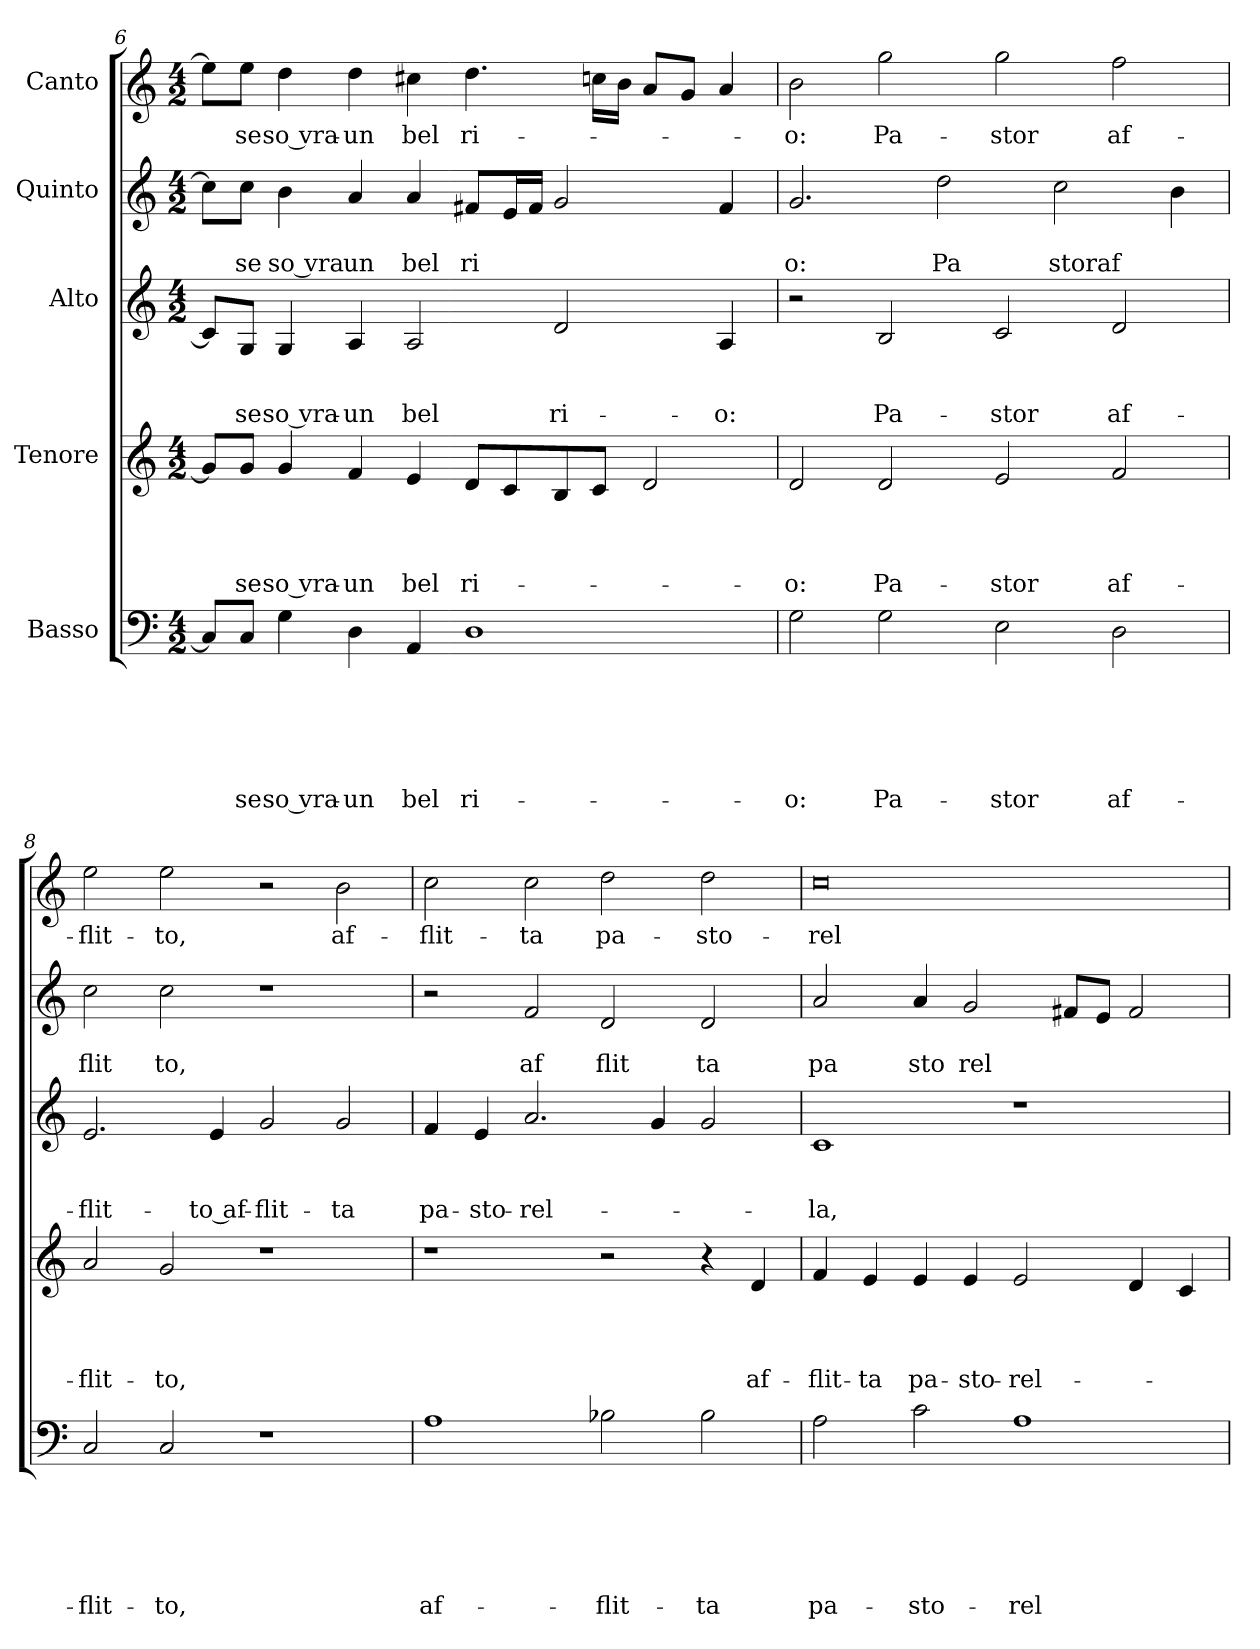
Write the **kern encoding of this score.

**kern	**text	**text	**text	**text	**text	**text	**kern	**text	**text	**text	**text	**kern	**text	**text	**text	**kern	**text	**text	**kern	**text
*part5	*part5	*part5	*part5	*part5	*part5	*part5	*part4	*part4	*part4	*part4	*part4	*part3	*part3	*part3	*part3	*part2	*part2	*part2	*part1	*part1
*staff5	*staff5	*staff5	*staff5	*staff5	*staff5	*staff5	*staff4	*staff4	*staff4	*staff4	*staff4	*staff3	*staff3	*staff3	*staff3	*staff2	*staff2	*staff2	*staff1	*staff1
*I"Basso	*	*	*	*	*	*	*I"Tenore	*	*	*	*	*I"Alto	*	*	*	*I"Quinto	*	*	*I"Canto	*
*clefF4	*	*	*	*	*	*	*clefG2	*	*	*	*	*clefG2	*	*	*	*clefG2	*	*	*clefG2	*
*k[]	*	*	*	*	*	*	*k[]	*	*	*	*	*k[]	*	*	*	*k[]	*	*	*k[]	*
*C:	*	*	*	*	*	*	*C:	*	*	*	*	*C:	*	*	*	*C:	*	*	*C:	*
*M4/2	*	*	*	*	*	*	*M4/2	*	*	*	*	*M4/2	*	*	*	*M4/2	*	*	*M4/2	*
=6	=6	=6	=6	=6	=6	=6	=6	=6	=6	=6	=6	=6	=6	=6	=6	=6	=6	=6	=6	=6
8C/L]	.	.	.	.	.	.	8g/L]	.	.	.	.	8c/L]	.	.	.	8cc\L]	.	.	8ee\L]	.
!	!	!	!	!	!	!LO:LY:b	!	!	!	!	!LO:LY:b	!	!	!	!LO:LY:b	!	!	!LO:LY:b	!	!LO:LY:b
8C/J	.	.	.	.	.	-se	8g/J	.	.	.	-se	8G/J	.	.	-se	8cc\J	.	se	8ee\J	-se
!	!	!	!	!	!	!LO:LY:b	!	!	!	!	!LO:LY:b	!	!	!	!LO:LY:b	!	!	!LO:LY:b	!	!LO:LY:b
4G\	.	.	.	.	.	so vra-	4g/	.	.	.	so vra-	4G/	.	.	so vra-	4b\	.	so vra	4dd\	so vra-
!	!	!	!	!	!	!LO:LY:b	!	!	!	!	!LO:LY:b	!	!	!	!LO:LY:b	!	!	!LO:LY:b	!	!LO:LY:b
4D\	.	.	.	.	.	-un	4f/	.	.	.	-un	4A/	.	.	-un	4a/	.	un	4dd\	-un
!	!	!	!	!	!	!LO:LY:b	!	!	!	!	!LO:LY:b	!	!	!	!LO:LY:b	!	!	!LO:LY:b	!	!LO:LY:b
4AA/	.	.	.	.	.	bel	4e/	.	.	.	bel	2A/	.	.	bel	4a/	.	bel	4cc#X\	bel
!	!	!	!	!	!	!LO:LY:b	!	!	!	!	!LO:LY:b	!	!	!	!	!	!	!LO:LY:b	!	!LO:LY:b
1D	.	.	.	.	.	ri-	8d/L	.	.	.	ri-	.	.	.	.	8f#X/L	.	ri	4.dd\	ri-
.	.	.	.	.	.	.	8c/	.	.	.	.	.	.	.	.	16e/L	.	.	.	.
.	.	.	.	.	.	.	.	.	.	.	.	.	.	.	.	16f#/JJ	.	.	.	.
!	!	!	!	!	!	!	!	!	!	!	!	!	!	!	!LO:LY:b	!	!	!	!	!
.	.	.	.	.	.	.	8B/	.	.	.	.	2d/	.	.	ri-	2g/	.	.	.	.
.	.	.	.	.	.	.	8c/J	.	.	.	.	.	.	.	.	.	.	.	16ccn\LL	.
.	.	.	.	.	.	.	.	.	.	.	.	.	.	.	.	.	.	.	16b\JJ	.
.	.	.	.	.	.	.	2d/	.	.	.	.	.	.	.	.	.	.	.	8a/L	.
.	.	.	.	.	.	.	.	.	.	.	.	.	.	.	.	.	.	.	8g/J	.
!	!	!	!	!	!	!	!	!	!	!	!	!	!	!	!LO:LY:b	!	!	!	!	!
.	.	.	.	.	.	.	.	.	.	.	.	4A/	.	.	-o:	4f#/	.	.	4a/	.
=7	=7	=7	=7	=7	=7	=7	=7	=7	=7	=7	=7	=7	=7	=7	=7	=7	=7	=7	=7	=7
!	!	!	!	!	!	!LO:LY:b	!	!	!	!	!LO:LY:b	!	!	!	!	!	!	!LO:LY:b	!	!LO:LY:b
2G\	.	.	.	.	.	-o:	2d/	.	.	.	-o:	2r	.	.	.	2.g/	.	o:	2b\	-o:
!	!	!	!	!	!	!LO:LY:b	!	!	!	!	!LO:LY:b	!	!	!	!LO:LY:b	!	!	!	!	!LO:LY:b
2G\	.	.	.	.	.	Pa-	2d/	.	.	.	Pa-	2B/	.	.	Pa-	.	.	.	2gg\	Pa-
!	!	!	!	!	!	!	!	!	!	!	!	!	!	!	!	!	!	!LO:LY:b	!	!
.	.	.	.	.	.	.	.	.	.	.	.	.	.	.	.	2dd\	.	Pa	.	.
!	!	!	!	!	!	!LO:LY:b	!	!	!	!	!LO:LY:b	!	!	!	!LO:LY:b	!	!	!	!	!LO:LY:b
2E\	.	.	.	.	.	-stor	2e/	.	.	.	-stor	2c/	.	.	-stor	.	.	.	2gg\	-stor
!	!	!	!	!	!	!	!	!	!	!	!	!	!	!	!	!	!	!LO:LY:b	!	!
.	.	.	.	.	.	.	.	.	.	.	.	.	.	.	.	2cc\	.	storaf	.	.
!	!	!	!	!	!	!LO:LY:b	!	!	!	!	!LO:LY:b	!	!	!	!LO:LY:b	!	!	!	!	!LO:LY:b
2D\	.	.	.	.	.	af-	2f/	.	.	.	af-	2d/	.	.	af-	.	.	.	2ff\	af-
.	.	.	.	.	.	.	.	.	.	.	.	.	.	.	.	4b\	.	.	.	.
=8	=8	=8	=8	=8	=8	=8	=8	=8	=8	=8	=8	=8	=8	=8	=8	=8	=8	=8	=8	=8
!	!	!	!	!	!	!LO:LY:b	!	!	!	!	!LO:LY:b	!	!	!	!LO:LY:b	!	!	!LO:LY:b	!	!LO:LY:b
2C/	.	.	.	.	.	-flit-	2a/	.	.	.	-flit-	2.e/	.	.	-flit-	2cc\	.	flit	2ee\	-flit-
!	!	!	!	!	!	!LO:LY:b	!	!	!	!	!LO:LY:b	!	!	!	!	!	!	!LO:LY:b	!	!LO:LY:b
2C/	.	.	.	.	.	-to,	2g/	.	.	.	-to,	.	.	.	.	2cc\	.	to,	2ee\	-to,
!	!	!	!	!	!	!	!	!	!	!	!	!	!	!	!LO:LY:b:rj	!	!	!	!	!
.	.	.	.	.	.	.	.	.	.	.	.	4e/	.	.	-to af-	.	.	.	.	.
!	!	!	!	!	!	!	!	!	!	!	!	!	!	!	!LO:LY:b	!	!	!	!	!
1r	.	.	.	.	.	.	1r	.	.	.	.	2g/	.	.	-flit-	1r	.	.	2r	.
!	!	!	!	!	!	!	!	!	!	!	!	!	!	!	!LO:LY:b	!	!	!	!	!LO:LY:b
.	.	.	.	.	.	.	.	.	.	.	.	2g/	.	.	-ta	.	.	.	2b\	af-
=9	=9	=9	=9	=9	=9	=9	=9	=9	=9	=9	=9	=9	=9	=9	=9	=9	=9	=9	=9	=9
!	!	!	!	!	!	!LO:LY:b	!	!	!	!	!	!	!	!	!LO:LY:b	!	!	!	!	!LO:LY:b
1A	.	.	.	.	.	af-	1r	.	.	.	.	4f/	.	.	pa-	2r	.	.	2cc\	-flit-
!	!	!	!	!	!	!	!	!	!	!	!	!	!	!	!LO:LY:b	!	!	!	!	!
.	.	.	.	.	.	.	.	.	.	.	.	4e/	.	.	-sto-	.	.	.	.	.
!	!	!	!	!	!	!	!	!	!	!	!	!	!	!	!LO:LY:b	!	!	!LO:LY:b	!	!LO:LY:b
.	.	.	.	.	.	.	.	.	.	.	.	2.a/	.	.	-rel-	2f/	.	af	2cc\	-ta
!	!	!	!	!	!	!LO:LY:b	!	!	!	!	!	!	!	!	!	!	!	!LO:LY:b	!	!LO:LY:b
2B-X\	.	.	.	.	.	-flit-	2r	.	.	.	.	.	.	.	.	2d/	.	flit	2dd\	pa-
.	.	.	.	.	.	.	.	.	.	.	.	4g/	.	.	.	.	.	.	.	.
!	!	!	!	!	!	!LO:LY:b	!	!	!	!	!	!	!	!	!	!	!	!LO:LY:b	!	!LO:LY:b
2B-\	.	.	.	.	.	-ta	4r	.	.	.	.	2g/	.	.	.	2d/	.	ta	2dd\	-sto-
!	!	!	!	!	!	!	!	!	!	!	!LO:LY:b	!	!	!	!	!	!	!	!	!
.	.	.	.	.	.	.	4d/	.	.	.	af-	.	.	.	.	.	.	.	.	.
=10	=10	=10	=10	=10	=10	=10	=10	=10	=10	=10	=10	=10	=10	=10	=10	=10	=10	=10	=10	=10
!	!	!	!	!	!	!LO:LY:b	!	!	!	!	!LO:LY:b	!	!	!	!LO:LY:b	!	!	!LO:LY:b	!	!LO:LY:b
2A\	.	.	.	.	.	pa-	4f/	.	.	.	-flit-	1c	.	.	-la,	2a/	.	pa	0cc	-rel-
!	!	!	!	!	!	!	!	!	!	!	!LO:LY:b	!	!	!	!	!	!	!	!	!
.	.	.	.	.	.	.	4e/	.	.	.	-ta	.	.	.	.	.	.	.	.	.
!	!	!	!	!	!	!LO:LY:b	!	!	!	!	!LO:LY:b	!	!	!	!	!	!	!LO:LY:b	!	!
2c\	.	.	.	.	.	-sto-	4e/	.	.	.	pa-	.	.	.	.	4a/	.	sto	.	.
!	!	!	!	!	!	!	!	!	!	!	!LO:LY:b	!	!	!	!	!	!	!LO:LY:b	!	!
.	.	.	.	.	.	.	4e/	.	.	.	-sto-	.	.	.	.	2g/	.	rel	.	.
!	!	!	!	!	!	!LO:LY:b	!	!	!	!	!LO:LY:b	!	!	!	!	!	!	!	!	!
1A	.	.	.	.	.	-rel-	2e/	.	.	.	-rel-	1r	.	.	.	.	.	.	.	.
.	.	.	.	.	.	.	.	.	.	.	.	.	.	.	.	8f#X/L	.	.	.	.
.	.	.	.	.	.	.	.	.	.	.	.	.	.	.	.	8e/J	.	.	.	.
.	.	.	.	.	.	.	4d/	.	.	.	.	.	.	.	.	2f#/	.	.	.	.
.	.	.	.	.	.	.	4c/	.	.	.	.	.	.	.	.	.	.	.	.	.
=	=	=	=	=	=	=	=	=	=	=	=	=	=	=	=	=	=	=	=	=
*-	*-	*-	*-	*-	*-	*-	*-	*-	*-	*-	*-	*-	*-	*-	*-	*-	*-	*-	*-	*-
